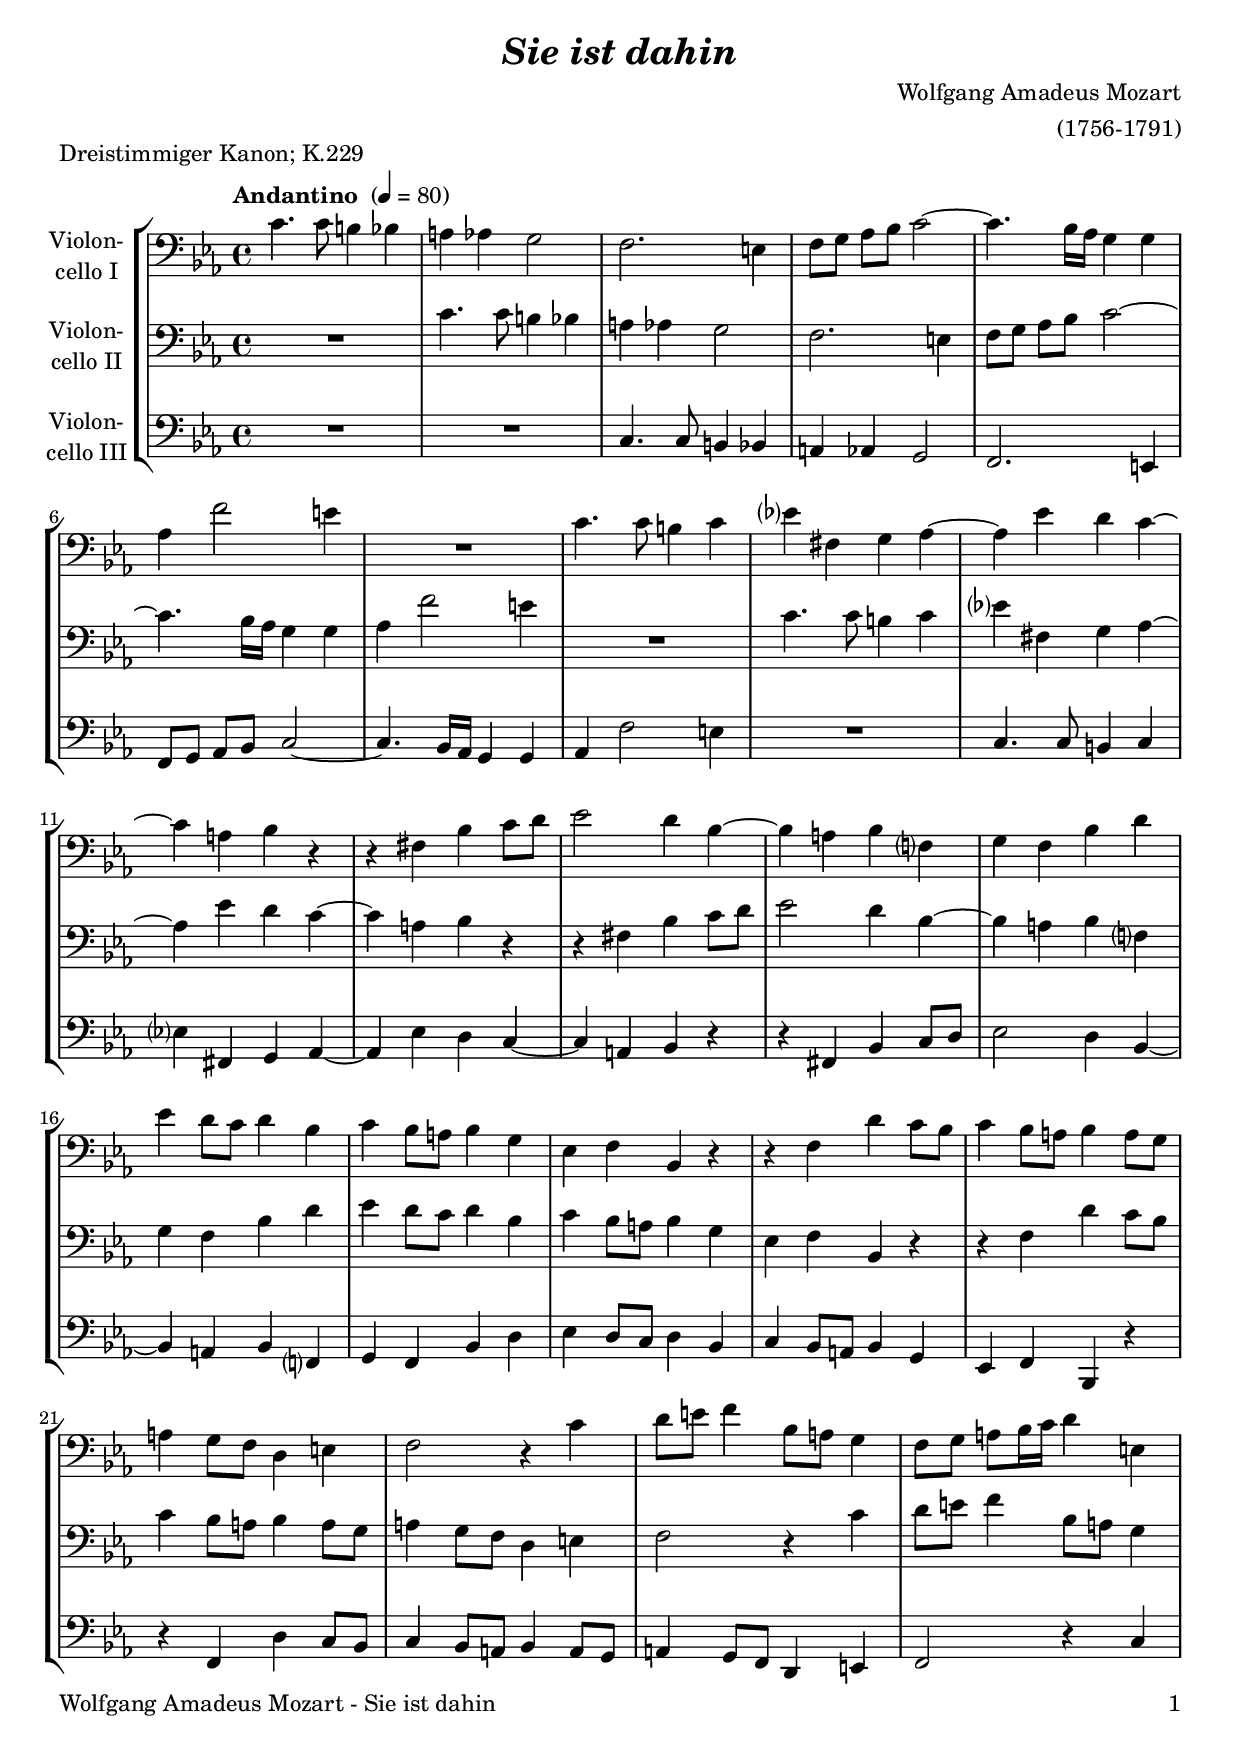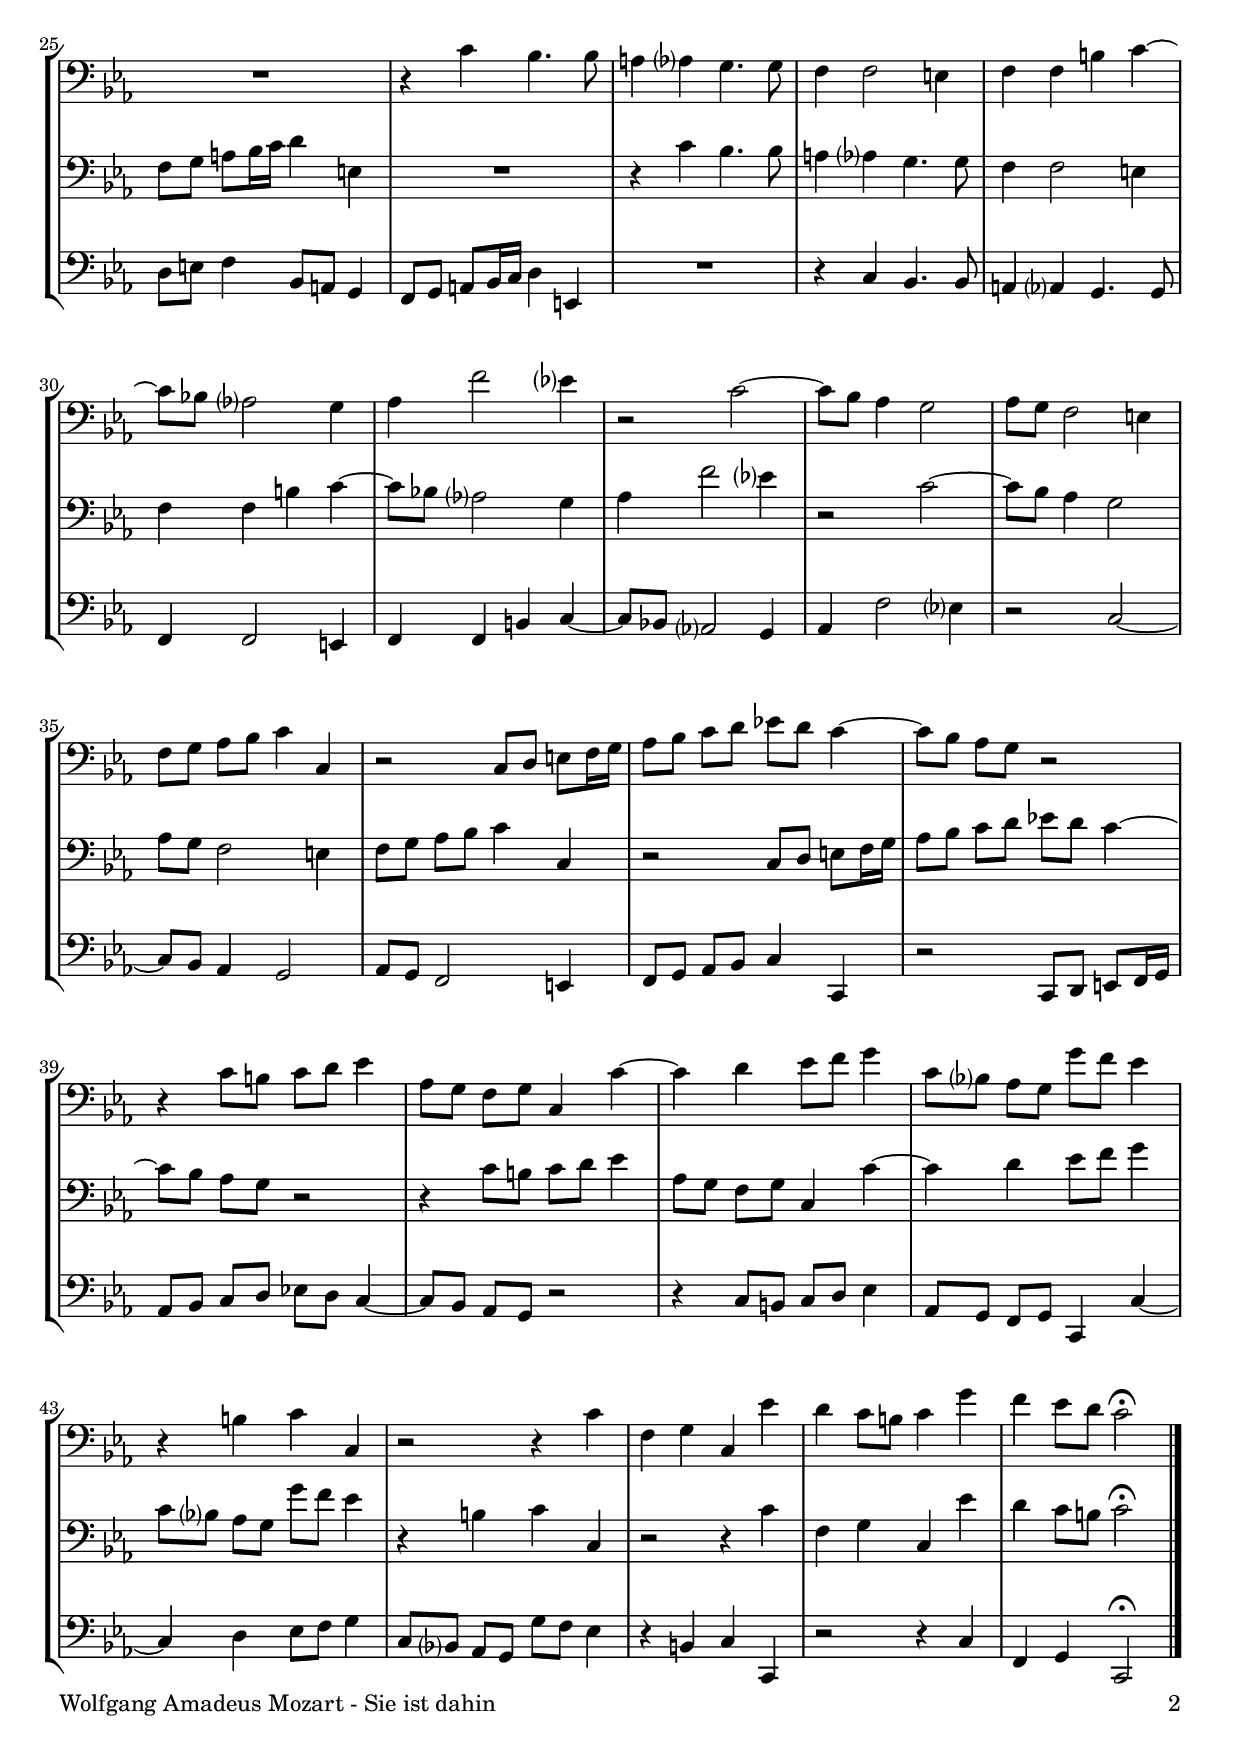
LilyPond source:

\version "2.18.2"
\include "deutsch.ly"
  
#(set-global-staff-size 20)

\header {
  title     = \markup \bold \italic "Sie ist dahin"
  composer  = "Wolfgang Amadeus Mozart"
  arranger  = "(1756-1791)"
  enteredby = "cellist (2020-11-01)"
  piece     = "Dreistimmiger Kanon; K.229"
}

voiceconsts = {
  \key c \minor
  \time 4/4
  \clef "bass"
%  \numericTimeSignature
  % Set default beaming for all staves
  \set Timing.beamExceptions = #'()
  \set Timing.baseMoment     = #(ly:make-moment 1 4)
  \set Timing.beatStructure  = #'(1 1 1 1)
  \tempo "Andantino " 4=80
}

micl = "clarinet"
mifl = "flute"
miob = "oboe"
mifh = "french horn"
misx = "tenor sax"
mist = "string ensemble 1"
miba = "cello"

va = \relative c' {
  \voiceconsts

  c4. c8 h4 b
  a as g2
  f2. e4
  f8 g as b c2~

  c4. b16 as g4 g
  as f'2 e4
  R1
  c4. c8 h4 c

  es? fis, g as~
  as es' d c~
  c a b r
  r fis b c8 d

  es2 d4 b~
  b a b f?
  g f b d
  es d8 c d4 b

  c b8 a b4 g
  es f b, r
  r f' d' c8 b
  c4 b8 a b4 a8 g

  a4 g8 f d4 e
  f2 r4 c'
  d8 e f4 b,8 a g4
  f8 g a b16 c d4 e,

  R1
  r4 c' b4. b8
  a4 as? g4. g8
  f4 f2 e4

  f f h c~
  c8 b! as?2 g4
  as f'2 es?4
  r2 c~

  c8 b as4 g2
  as8 g f2 e4
  f8 g as b c4 c,
  r2 c8 d e f16 g

  as8 b c d es! d c4~
  c8 b as g r2
  r4 c8 h c d es4
  as,8 g f g c,4 c'~

  c d es8 f g4
  c,8 b? as g g' f es4
  r h c c,
  r2 r4 c'

  f, g c, es'
  d c8 h c4 g'
  f es8 d c2\fermata \bar "|."
}

vb = \relative c' {
  \voiceconsts

  R1
  c4. c8 h4 b
  a as g2
  f2. e4
  f8 g as b c2~

  c4. b16 as g4 g
  as f'2 e4
  R1
  c4. c8 h4 c

  es? fis, g as~
  as es' d c~
  c a b r
  r fis b c8 d

  es2 d4 b~
  b a b f?
  g f b d
  es d8 c d4 b

  c b8 a b4 g
  es f b, r
  r f' d' c8 b
  c4 b8 a b4 a8 g

  a4 g8 f d4 e
  f2 r4 c'
  d8 e f4 b,8 a g4
  f8 g a b16 c d4 e,

  R1
  r4 c' b4. b8
  a4 as? g4. g8
  f4 f2 e4

  f f h c~
  c8 b! as?2 g4
  as f'2 es?4
  r2 c~

  c8 b as4 g2
  as8 g f2 e4
  f8 g as b c4 c,
  r2 c8 d e f16 g

  as8 b c d es! d c4~
  c8 b as g r2
  r4 c8 h c d es4
  as,8 g f g c,4 c'~

  c d es8 f g4
  c,8 b? as g g' f es4
  r h c c,
  r2 r4 c'

  f, g c, es'
  d c8 h c2\fermata \bar "|."
}

vc = \relative c' {
  \voiceconsts

  R1*2
  c4. c8 h4 b
  a as g2
  f2. e4
  f8 g as b c2~

  c4. b16 as g4 g
  as f'2 e4
  R1
  c4. c8 h4 c

  es? fis, g as~
  as es' d c~
  c a b r
  r fis b c8 d

  es2 d4 b~
  b a b f?
  g f b d
  es d8 c d4 b

  c b8 a b4 g
  es f b, r
  r f' d' c8 b
  c4 b8 a b4 a8 g

  a4 g8 f d4 e
  f2 r4 c'
  d8 e f4 b,8 a g4
  f8 g a b16 c d4 e,

  R1
  r4 c' b4. b8
  a4 as? g4. g8
  f4 f2 e4

  f f h c~
  c8 b! as?2 g4
  as f'2 es?4
  r2 c~

  c8 b as4 g2
  as8 g f2 e4
  f8 g as b c4 c,
  r2 c8 d e f16 g

  as8 b c d es! d c4~
  c8 b as g r2
  r4 c8 h c d es4
  as,8 g f g c,4 c'~

  c d es8 f g4
  c,8 b? as g g' f es4
  r h c c,
  r2 r4 c'

  f, g c,2\fermata \bar "|."
}


music = \new StaffGroup <<
      \new Staff {
	\set Staff.midiInstrument = \miba
	\set Staff.instrumentName = \markup \center-column { "Violon-" "cello I" }
	\transpose c c { \va }
      }

      \new Staff {
	\set Staff.midiInstrument = \miba
	\set Staff.instrumentName = \markup \center-column { "Violon-" "cello II" }
	\transpose c c { \vb }
      }

      \new Staff {
	\set Staff.midiInstrument = \miba
	\set Staff.instrumentName = \markup \center-column { "Violon-" "cello III" }
	\transpose c c, { \vc }
      }
>>

\book {
   \paper {
    print-page-number = ##t
    print-first-page-number = ##t
    ragged-last-bottom = ##f
    oddHeaderMarkup = \markup \null
    evenHeaderMarkup = \markup \null
    oddFooterMarkup = \markup {
      \fill-line {
        \on-the-fly #print-page-number-check-first
        "Wolfgang Amadeus Mozart - Sie ist dahin" \fromproperty #'page:page-number-string
      }
    }
    evenFooterMarkup = \oddFooterMarkup
  } \score {
    \music
    \layout {}
  }

  \score {
    \unfoldRepeats \music

    \midi {
      \context {
        \Score
      }
    }
  }
}